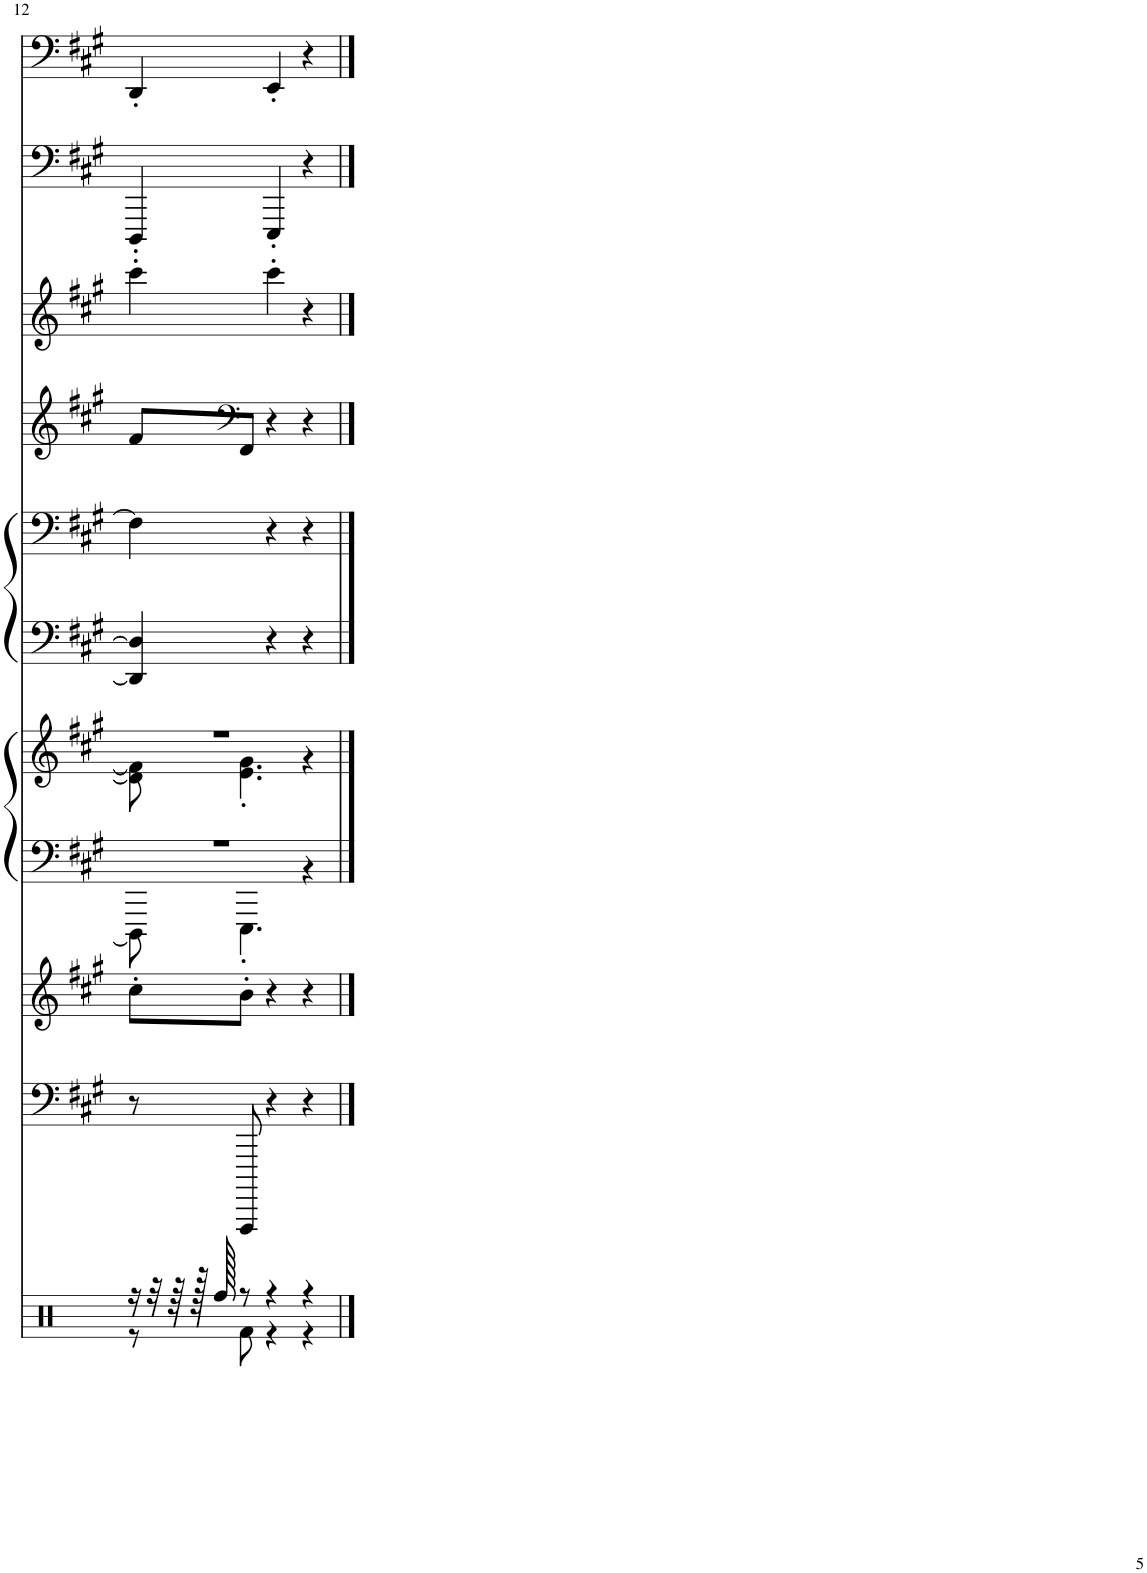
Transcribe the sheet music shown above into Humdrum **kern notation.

**kern	**kern	**kern	**kern	**kern	**kern	**kern	**kern	**kern	**kern	**kern
*part9	*part8	*part7	*part6	*part6	*part5	*part5	*part4	*part3	*part2	*part1
*staff11	*staff10	*staff9	*staff8	*staff7	*staff6	*staff5	*staff4	*staff3	*staff2	*staff1
*I"Percussion	*I"Synth Drum	*I"Polysynth Pad	*I"Syn.Strings 1	*	*I"Square Wave	*	*I"Tenor Sax	*I"Bass Lead	*I"Fingered Bass	*I"Bass Lead, Gimme More
*	*	*	*I'Str	*	*	*	*I'T Sax	*	*	*
!!LO:PB:g=z
*clefX	*clefF4	*clefG2	*clefF4	*clefG2	*clefF4	*clefF4	*clefG2	*clefG2	*clefF4	*clefF4
*	*	*	*	*	*	*	*Trd8c14	*	*	*
*k[]	*k[f#c#g#]	*k[f#c#g#]	*k[f#c#g#]	*k[f#c#g#]	*k[f#c#g#]	*k[f#c#g#]	*k[f#c#g#]	*k[f#c#g#]	*k[f#c#g#]	*k[f#c#g#]
*M3/4	*M3/4	*M3/4	*M3/4	*M3/4	*M3/4	*M3/4	*M3/4	*M3/4	*M3/4	*M3/4
=12	=12	=12	=12	=12	=12	=12	=12	=12	=12	=12
*^	*	*	*^	*^	*	*	*	*	*	*
16r	8r	8r	8cc#'\L	2.r	8DDD\]	2.r	8d\] 8f#\]	4DD/] 4D/]	4F#\]	8f#/L	4ccc#'\	4DDD'/	4DD'/
32r	.	.	.	.	.	.	.	.	.	.	.	.	.
64r	.	.	.	.	.	.	.	.	.	.	.	.	.
128r	.	.	.	.	.	.	.	.	.	.	.	.	.
128Rff/	.	.	.	.	.	.	.	.	.	.	.	.	.
*	*	*	*	*	*	*	*	*	*	*clefF4	*	*	*
8r	8Rf\	8AAAAA/	8b'\J	.	4.EEE'\	.	4.e\' 4.g#\'	.	.	8FF#/J	.	.	.
4r	4r	4r	4r	.	.	.	.	4r	4r	4r	4ccc#'\	4EEE'/	4EE'/
4r	4r	4r	4r	.	4r	.	4r	4r	4r	4r	4r	4r	4r
*	*	*	*	*v	*v	*	*	*	*	*	*	*	*
*v	*v	*	*	*	*v	*v	*	*	*	*	*	*
==	==	==	==	==	==	==	==	==	==	==
*-	*-	*-	*-	*-	*-	*-	*-	*-	*-	*-
